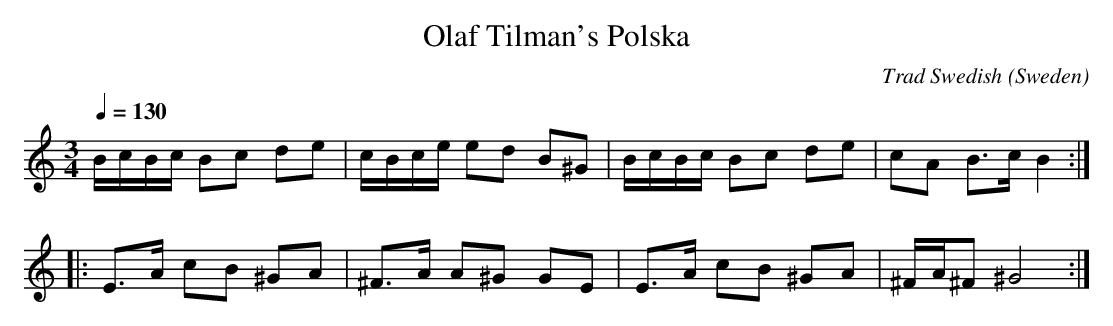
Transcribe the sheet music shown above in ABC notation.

X:1
T:Olaf Tilman's Polska
C:Trad Swedish
L:1/8
M:3/4
O:Sweden
Q:1/4=130
K:C major
B/2c/2B/2c/2 Bc de|c/2B/2c/2e/2 ed B^G|B/2c/2B/2c/2 Bc de|cA B3/2c/2 B2:|
|:E3/2A/2 cB ^GA|^F3/2A/2 A^G GE|E3/2A/2 cB ^GA|^F/2A/2^F ^G4:|
